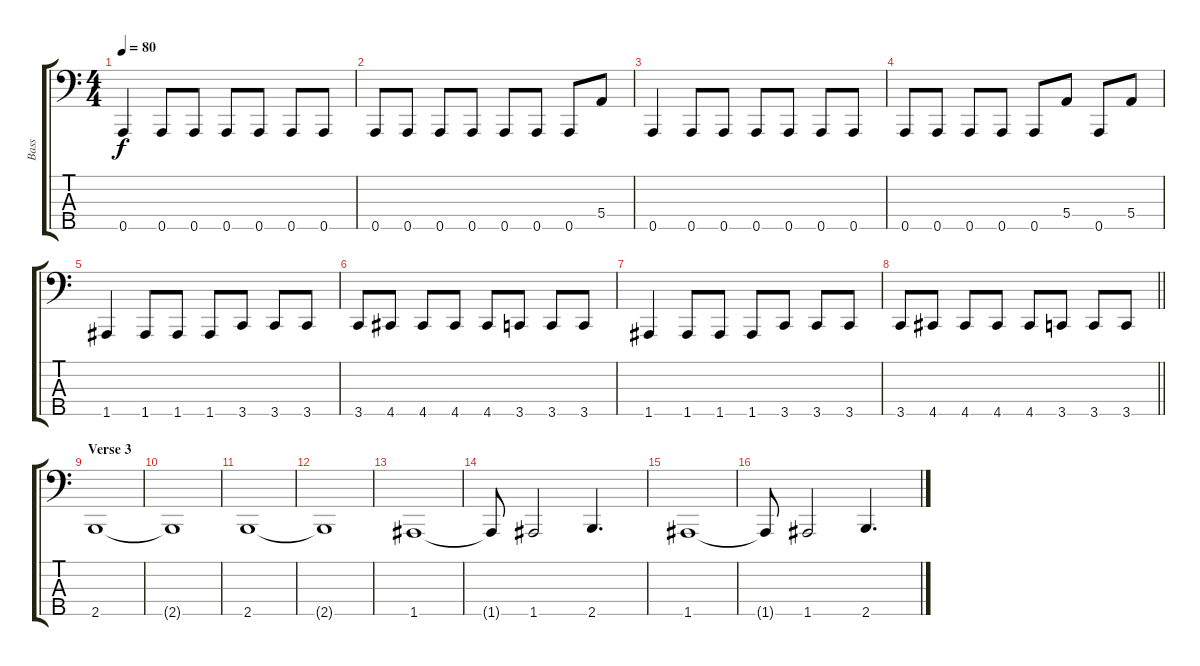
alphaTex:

\track ("Bass" "Bass") {instrument electricbasspick}
\staff {score tabs}
\tuning (G2 D2 A1 E1 A0) {hide}
\ts (4 4)
\tempo 80
\clef f4
\ks c
0.5.4{dy f} 0.5.8 0.5.8 0.5.8 0.5.8 0.5.8 0.5.8 |
0.5.8 0.5.8 0.5.8 0.5.8 0.5.8 0.5.8 0.5.8 5.4.8 |
0.5.4 0.5.8 0.5.8 0.5.8 0.5.8 0.5.8 0.5.8 |
0.5.8 0.5.8 0.5.8 0.5.8 0.5.8 5.4.8 0.5.8 5.4.8 |
1.5.4 1.5.8 1.5.8 1.5.8 3.5.8 3.5.8 3.5.8 |
3.5.8 4.5.8 4.5.8 4.5.8 4.5.8 3.5.8 3.5.8 3.5.8 |
1.5.4 1.5.8 1.5.8 1.5.8 3.5.8 3.5.8 3.5.8 |
\barLineRight lightlight
3.5.8 4.5.8 4.5.8 4.5.8 4.5.8 3.5.8 3.5.8 3.5.8 |
\section ("" "Verse 3")
2.5.1 |
2.5{t}.1 |
2.5.1 |
2.5{t}.1 |
1.5.1 |
1.5{t}.8 1.5.2 2.5.4{d} |
1.5.1 |
1.5{t}.8 1.5.2 2.5.4{d}
